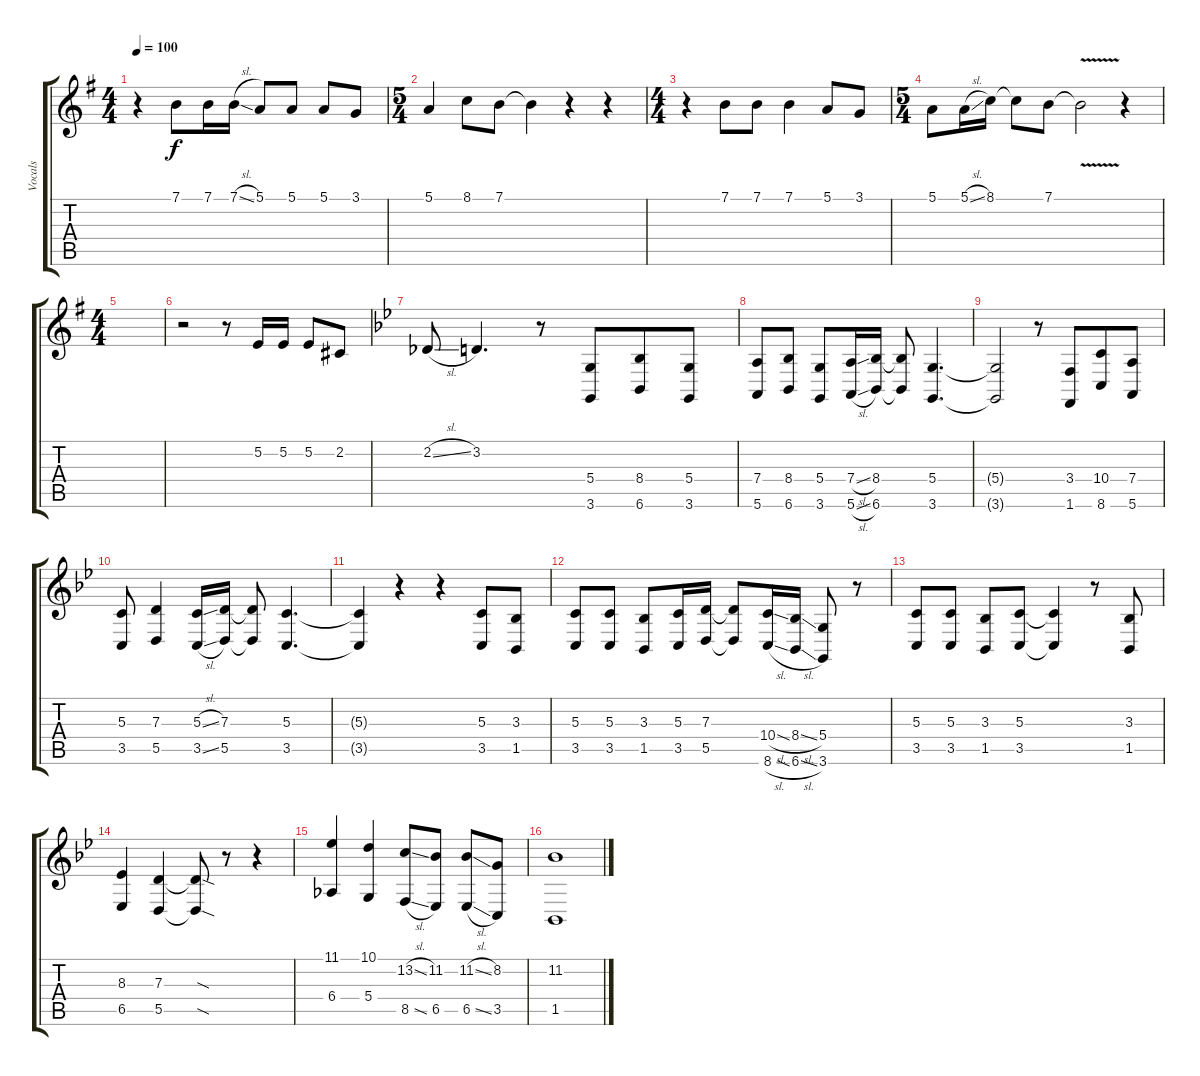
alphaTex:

\track ("Vocals" "Vocals") {instrument brasssection}
\staff {score tabs}
\tuning (E4 B3 G3 D3 A2 E2) {hide}
\ts (4 4)
\tempo 100
\clef g2
\ks g
r.4{dy f} 7.1.8 7.1.16 7.1{sl}.16 5.1.8 5.1.8 5.1.8 3.1.8 |
\ts (5 4)
5.1.4 8.1.8 7.1.8 7.1{t}.4 r.4 r.4 |
\ts (4 4)
r.4 7.1.8 7.1.8 7.1.4 5.1.8 3.1.8 |
\ts (5 4)
5.1.8 5.1{sl}.16 8.1.16 8.1{t}.8 7.1.8 7.1{v t}.2 r.4 |
\ts (4 4)
|
r.2 r.8 5.2.16 5.2.16 5.2.8 2.2.8 |
\ks gminor
2.2{sl}.8 3.2.4{d} r.8 (5.4 3.6).8{beam merge} (8.4 6.6).8 (5.4 3.6).8 |
(7.4 5.6).8 (8.4 6.6).8 (5.4 3.6).8 (7.4{sl} 5.6{sl}).16 (8.4 6.6).16 (8.4{t} 6.6{t}).8 (5.4 3.6).4{d} |
(5.4{t} 3.6{t}).2 r.8 (3.4 1.6).8{beam merge} (10.4 8.6).8 (7.4 5.6).8 |
(5.3 3.5).8 (7.3 5.5).4 (5.3{sl} 3.5{sl}).16 (7.3 5.5).16 (7.3{t} 5.5{t}).8 (5.3 3.5).4{d} |
(5.3{t} 3.5{t}).4 r.4 r.4 (5.3 3.5).8 (3.3 1.5).8 |
(5.3 3.5).8 (5.3 3.5).8 (3.3 1.5).8 (5.3 3.5).16 (7.3 5.5).16 (7.3{t} 5.5{t}).8 (10.4{sl} 8.6{sl}).16 (8.4{sl} 6.6{sl}).16 (5.4 3.6).8 r.8 |
(5.3 3.5).8 (5.3 3.5).8 (3.3 1.5).8 (5.3 3.5).8 (5.3{t} 3.5{t}).4 r.8 (3.3 1.5).8 |
(8.3 6.5).4 (7.3 5.5).4 (7.3{sod t} 5.5{sod t}).8 r.8 r.4 |
(11.1 6.4).4 (10.1 5.4).4 (13.2{sl} 8.5{sl}).8 (11.2 6.5).8 (11.2{sl} 6.5{sl}).8 (8.2 3.5).8 |
(11.2 1.5).1
